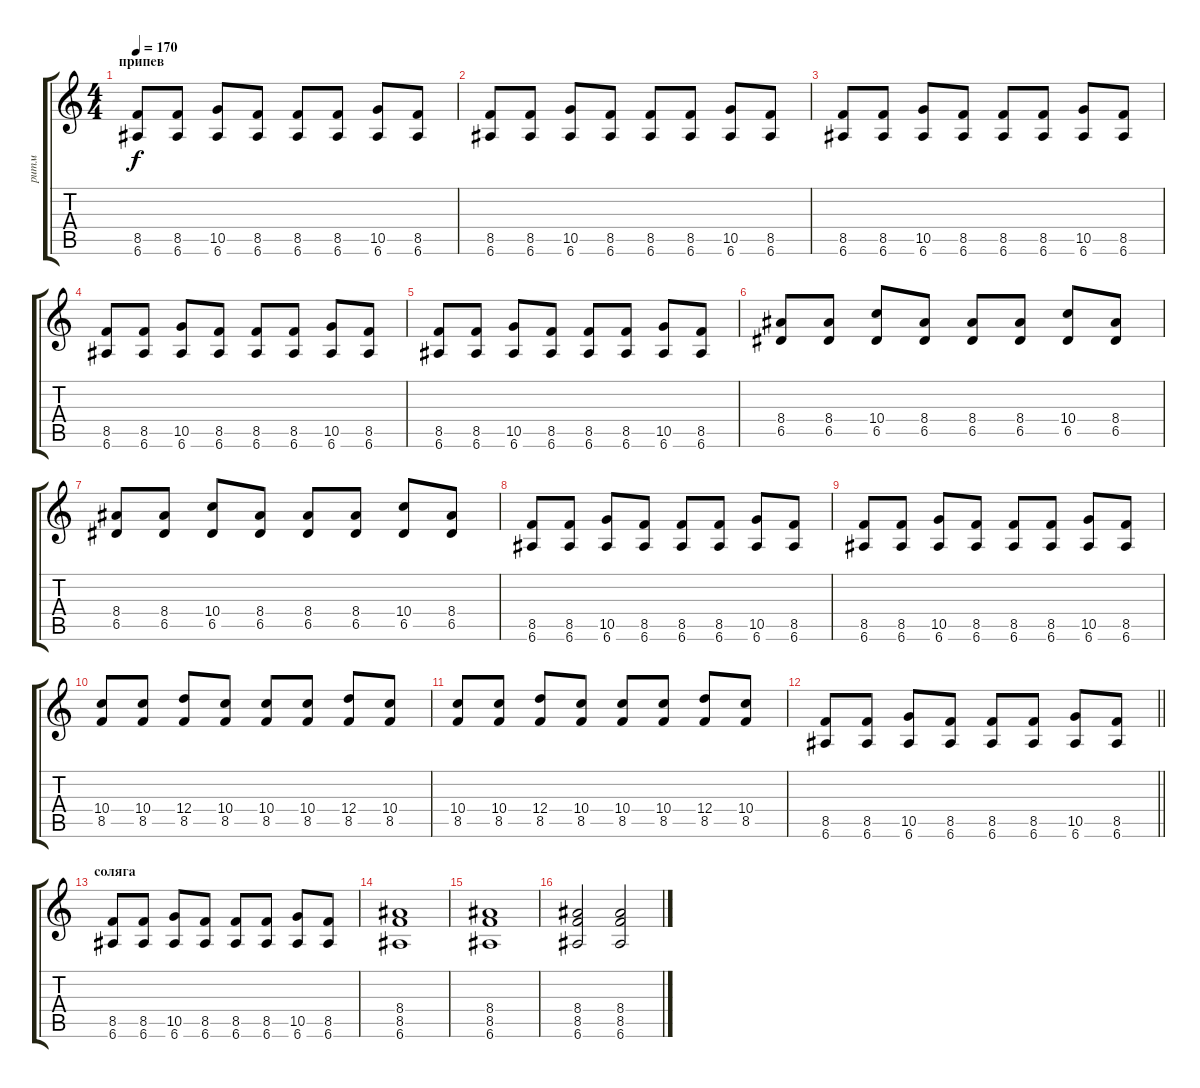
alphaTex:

\track ("ритм" "ритм") {instrument acousticguitarnylon}
\staff {score tabs}
\tuning (E4 B3 G3 D3 A2 E2) {hide}
\ts (4 4)
\section ("" "припев")
\tempo 170
\clef g2
\ks c
(8.5 6.6).8{dy f} (8.5 6.6).8 (10.5 6.6).8 (8.5 6.6).8 (8.5 6.6).8 (8.5 6.6).8 (10.5 6.6).8 (8.5 6.6).8 |
(8.5 6.6).8 (8.5 6.6).8 (10.5 6.6).8 (8.5 6.6).8 (8.5 6.6).8 (8.5 6.6).8 (10.5 6.6).8 (8.5 6.6).8 |
(8.5 6.6).8 (8.5 6.6).8 (10.5 6.6).8 (8.5 6.6).8 (8.5 6.6).8 (8.5 6.6).8 (10.5 6.6).8 (8.5 6.6).8 |
(8.5 6.6).8 (8.5 6.6).8 (10.5 6.6).8 (8.5 6.6).8 (8.5 6.6).8 (8.5 6.6).8 (10.5 6.6).8 (8.5 6.6).8 |
(8.5 6.6).8 (8.5 6.6).8 (10.5 6.6).8 (8.5 6.6).8 (8.5 6.6).8 (8.5 6.6).8 (10.5 6.6).8 (8.5 6.6).8 |
(8.4 6.5).8 (8.4 6.5).8 (10.4 6.5).8 (8.4 6.5).8 (8.4 6.5).8 (8.4 6.5).8 (10.4 6.5).8 (8.4 6.5).8 |
(8.4 6.5).8 (8.4 6.5).8 (10.4 6.5).8 (8.4 6.5).8 (8.4 6.5).8 (8.4 6.5).8 (10.4 6.5).8 (8.4 6.5).8 |
(8.5 6.6).8 (8.5 6.6).8 (10.5 6.6).8 (8.5 6.6).8 (8.5 6.6).8 (8.5 6.6).8 (10.5 6.6).8 (8.5 6.6).8 |
(8.5 6.6).8 (8.5 6.6).8 (10.5 6.6).8 (8.5 6.6).8 (8.5 6.6).8 (8.5 6.6).8 (10.5 6.6).8 (8.5 6.6).8 |
(10.4 8.5).8 (10.4 8.5).8 (12.4 8.5).8 (10.4 8.5).8 (10.4 8.5).8 (10.4 8.5).8 (12.4 8.5).8 (10.4 8.5).8 |
(10.4 8.5).8 (10.4 8.5).8 (12.4 8.5).8 (10.4 8.5).8 (10.4 8.5).8 (10.4 8.5).8 (12.4 8.5).8 (10.4 8.5).8 |
\barLineRight lightlight
(8.5 6.6).8 (8.5 6.6).8 (10.5 6.6).8 (8.5 6.6).8 (8.5 6.6).8 (8.5 6.6).8 (10.5 6.6).8 (8.5 6.6).8 |
\section ("" "соляга")
(8.5 6.6).8 (8.5 6.6).8 (10.5 6.6).8 (8.5 6.6).8 (8.5 6.6).8 (8.5 6.6).8 (10.5 6.6).8 (8.5 6.6).8 |
(8.4 8.5 6.6).1 |
(8.4 8.5 6.6).1 |
(8.4 8.5 6.6).2 (8.4 8.5 6.6).2
